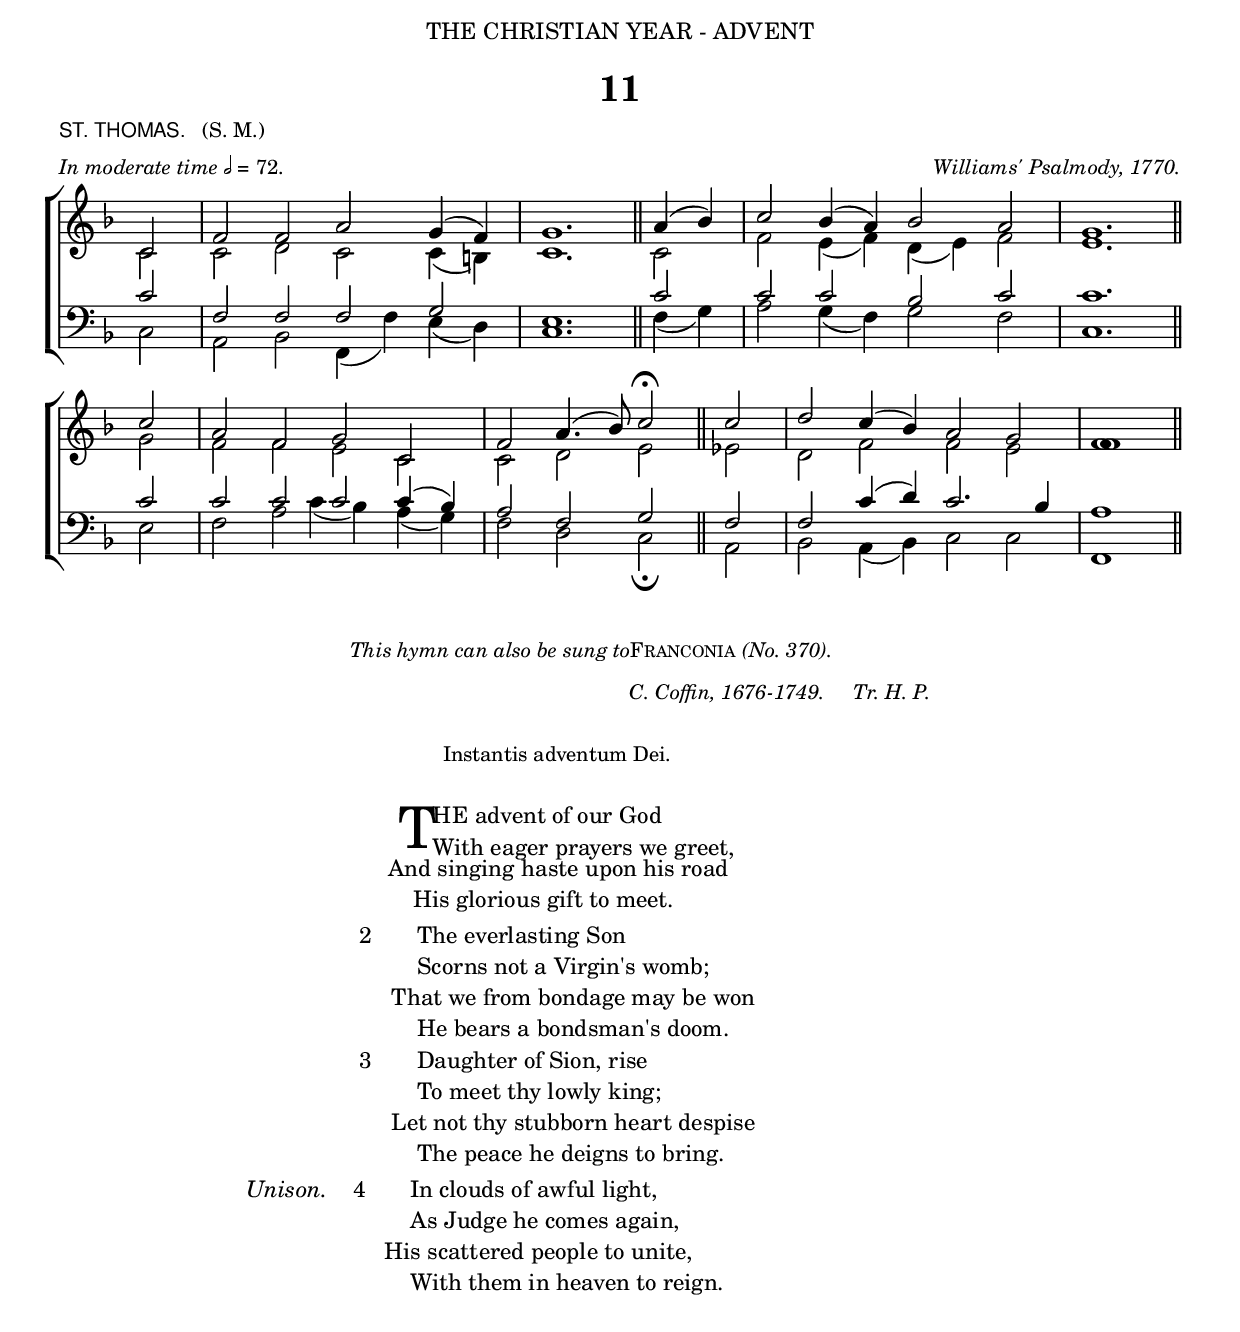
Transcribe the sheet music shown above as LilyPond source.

%%%045.png
%%%Hymn 11 St Thomas. The Advent of our God
%%%Version 3 045png-H11-v3.ly Reset fonts.

\version "2.10"

\header {
  dedication = \markup { \center-align { "THE CHRISTIAN YEAR - ADVENT"
		\hspace #0.1 }}	
  title = "11"
  poet = \markup { \small { \column {  \line { \sans "ST. THOMAS." \hspace #1 \roman "(S. M.)" } }} }
  meter = \markup { \small { \italic "In moderate time" \fontsize #-5 \general-align #Y #DOWN \note #"2" #1 = 72.} }
  arranger =  \markup { \small \italic "Williams' Psalmody, 1770."}
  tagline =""
}


global = {
  \time 4/2 
  \key f \major 
  \set Staff.midiInstrument = "church organ"
}


soprano = \relative c' { 
  \partial 2 c2        | f2 f2 a2 g4( f4)  |    \noBreak g1.  \bar "||" \noBreak
  a4( bes4) | \noBreak c2 bes4( a4) bes2 a2 | g1.  \bar "||"\break
  c2        | \noBreak a2 f2 g2 c,2   |  \noBreak f2 a4.( bes8) c2 \fermata \bar "||" \noBreak 
  \once \override Score.SeparationItem #'padding = #2 c2  | \noBreak d2 c4( bes4) a2 g2   | f1  \bar "||"
}

alto = \relative c' { 
  c2   | c2 d2 c2 c4( b4)      | c1.       \bar "||"
  c2   | f2 e4( f4) d4( e4) f2 | e1.       \bar "||" 
  g2   | f2 f2 e2 c2           | c2 d2 e2  \bar "||"
  ees2 | d2 f2 f2 \once \override Accidental #'transparent = ##t e2 
      |  \once \override NoteColumn #'force-hshift = #-0.05 f1 \bar "||"
}

tenor = \relative c { \clef bass 
  c'2 | f,2 f2 f2 g2         | e1.       \bar "||"
  c'2 | c2 c2 bes2 c2      | c1.       \bar "||" 
  c2 | c2 c2 c2 c4( bes4)  | a2 f2 g2 \bar "||" 
  f2 | f2 c'4( d4) c2. bes4 |  a1 \bar "||" 
}

bass = \relative c { \clef bass 
  c2    | a2 bes2 \once \override Slur #'positions = #'(0 . -2)  f4( f'4) e4( d4)| c1.       \bar "||" 
  f4( g4) | a2 g4( f4) g2 f2        | c1.       \bar "||" 
  e2    | f2 a2   \once \override NoteColumn #'force-hshift = #-2.2 c4( bes4) a4( g4) | f2 d2 c2_\fermata  \bar "||" 
  a2    | bes2 a4( bes4) c2 c2    | f,1       \bar "||" 
}


#(ly:set-option 'point-and-click #f)

\paper {
  #(set-paper-size "a4")
% annotate-spacing = ##t
  top-margin = 2\mm
  bottom-margin = 3\mm
  print-page-number = ##f
  after-title-space = 2\mm
  between-system-space = #0.4
  between-system-padding = 3\mm
  ragged-last-bottom = ##t
  ragged-bottom = ##t
}

\book{

\score{
\new ChoirStaff	
 <<

	\context Staff = upper << 
	\context Voice = sopranos { \voiceOne \global \soprano }
	\context Voice = altos    {\voiceTwo \global \alto }
	                      >>
        
	\context Staff = lower <<
	\context Voice = tenors { \voiceOne \global \tenor }
	\context Voice = basses { \voiceTwo \global \bass }
			        >> 
			      

 >>
\layout {
		indent=0
%%		\context { \Score timing = ##f }
		\context { \Score \remove "Bar_number_engraver" }
		\context { \Staff \remove "Time_signature_engraver" }
		\context { \Score \remove "Mark_engraver"  }
                \context { \Staff \consists "Mark_engraver"  }
	}
	
\midi { 
   \context {
       \Score 
       tempoWholesPerMinute = #(ly:make-moment 72 2)
            }
       }
	
} %%score bracket


\markup { \small { \hspace #28 \italic "This hymn can also be sung to " \hspace #-1.2 \smallCaps "Franconia"  \italic "(No. 370)."} }
	
\markup {  \hspace #2.4  %%add space as necc. to center the column
       \fill-line { 

          \column {
	%%next line is for attributions	  
	  \hspace #1
	  \line { \hspace #26 \small \italic {"C. Coffin, 1676-1749.     Tr. H. P."}}
	  \line { " "}
	  \line { \hspace #8 \small {"Instantis adventum Dei."}}
	  \hspace #0.2          
          \column {
		  \line { \hspace #2.2 \column { \lower #2.4 \fontsize #8 " T" }   %%Drop Cap goes here
			 \hspace #-1.0    %% adjust this if other letters are too far from Drop Cap
			\column  { \raise #0.0 "HE advent of our God" "With eager prayers we greet," } }          
	          \line { \hspace #2.7  %%adjust hspace until this line left edge is flush with Drop Cap
			\lower  #1.56  %%adjust this until the line spacing looks right
			\column {   
				"And singing haste upon his road"
				"    His glorious gift to meet."
			  		}}
	           } %% finish stanza 1

	   \hspace #0.1 % adds vertical spacing between verses
           \line { "2  "
             \column {	     
		     "    The everlasting Son"
		     "    Scorns not a Virgin's womb;"
		     "That we from bondage may be won"
		     "    He bears a bondsman's doom."	   
	   }}
	   \hspace #0.1 % adds vertical spacing between verses
           \line { "3  "
             \column {	     
		     "    Daughter of Sion, rise"
		     "    To meet thy lowly king;"
		     "Let not thy stubborn heart despise"
		     "    The peace he deigns to bring."	   
	   }}
	   \hspace #0.1 % adds vertical spacing between verses
           \line { \hspace #-10.9 \italic "Unison." "   4  "
             \column {    
		     "    In clouds of awful light,"
		     "    As Judge he comes again,"
		     "His scattered people to unite,"
		     "    With them in heaven to reign."
 	   }}
	  }
           }
} % stanza markup bracket	   

%%fake score block to occupy space and force a pagebreak.  Can't think of a better way of doing this.
\score{
{ s4 }
\header { breakbefore = ##f piece = " " opus = " " }
\layout{
\context { \Staff
\remove Time_signature_engraver
\remove Key_engraver
\remove Clef_engraver
\remove Staff_symbol_engraver
}}}
	
%%second page	

\markup { \hspace #-8   %%add space as necc. to center the column  
	 \fill-line { 

          \column {

           \line { "5  "
             \column { 
		     "    Let evil flee away"
		     "    Ere that dread hour shall dawn,"
		     "Let this old Adam day by day"
		     "    God's image still put on."	     
	   }}
	  \hspace #0.1 % adds vertical spacing between verses   
          \line { \hspace #-10.9 \italic "Unison." "   6. "
             \column {	     
		     "    Praise to the Incarnate Son,"
		     "    Who comes to set us free,"
		     "With God the Father, ever one,"
		     "    To all eternity.   Amen."   
	   }} 
	  }
    }	  
}


%% Amen score block
\score{
  \new ChoirStaff
   <<
        \context Staff = upper \with { fontSize = #-3  \override StaffSymbol #'staff-space = #(magstep -2) } 
	                      << 
	\context Voice = "sopranos" { \relative c' { \clef treble \global \voiceOne f1 f1 \bar "||" }}
	\context Voice = "altos"    { \relative c' { \clef treble \global \voiceTwo d1 c1 \bar "||" }}
	                      >>
			  
	\context Lyrics \lyricsto "altos" { \override LyricText #'font-size = #-1 A -- men. }
	
	\context Staff = lower \with { fontSize = #-3  \override StaffSymbol #'staff-space = #(magstep -2) } 
	                       <<
	\context Voice = "tenors" { \relative c { \clef bass \global \voiceThree bes'1 a1 \bar "||" }}
	\context Voice = "basses" { \relative c { \clef bass \global \voiceFour  bes1 f'1 \bar "||" }}
			        >> 
  >>			      
\header { breakbefore = ##f piece = " " opus = " " }

\layout { 
	ragged-right = ##t
	indent = 15\cm
	\context { \Staff \remove Time_signature_engraver }

       }

\midi { \context { \Score tempoWholesPerMinute = #(ly:make-moment 72 2) }}  %%Amen midi 

} 	
	

} %% book bracket
